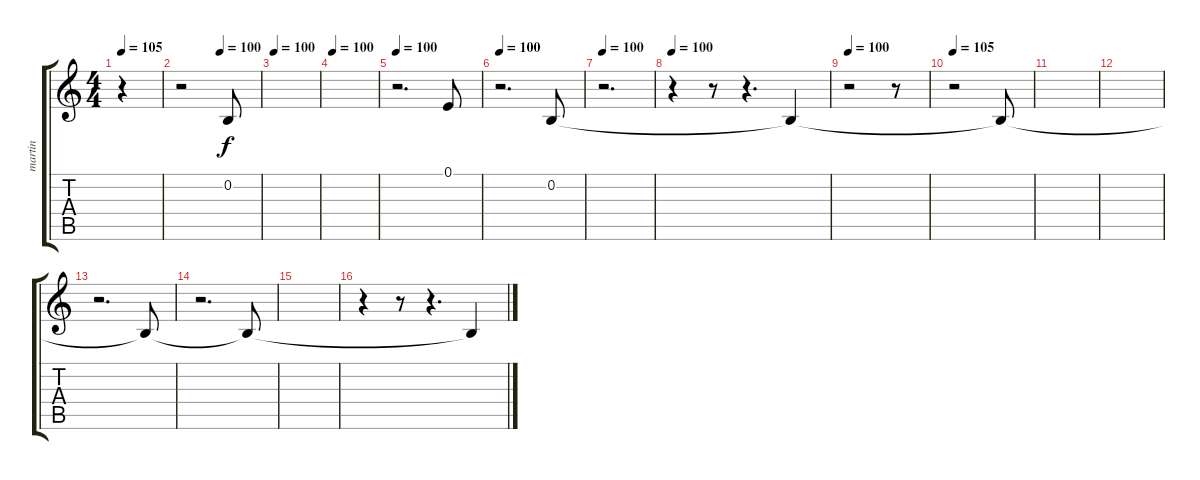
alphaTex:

\track ("martin" "martin") {instrument piccolo}
\staff {score tabs}
\tuning (E4 B3 G3 D3 A2 E2) {hide}
\ts (4 4)
\tempo 105
\tempo 100
\tempo 105
\clef g2
\ks c
r.4{dy f instrument piccolo} |
\tempo (100 0.5)
r.2 0.2.8 |
\tempo 100
|
\tempo 100
|
\tempo 100
r.2{d} 0.1.8 |
\tempo 100
r.2{d} 0.2.8 |
\tempo 100
r.2{d} |
\tempo 100
r.4 r.8 r.4{d} 0.2{t}.4 |
\tempo 100
r.2 r.8 |
\tempo 105
r.2 0.2{t}.8 |
|
|
r.2{d} 0.2{t}.8 |
r.2{d} 0.2{t}.8 |
|
r.4 r.8 r.4{d} 0.2{t}.4
